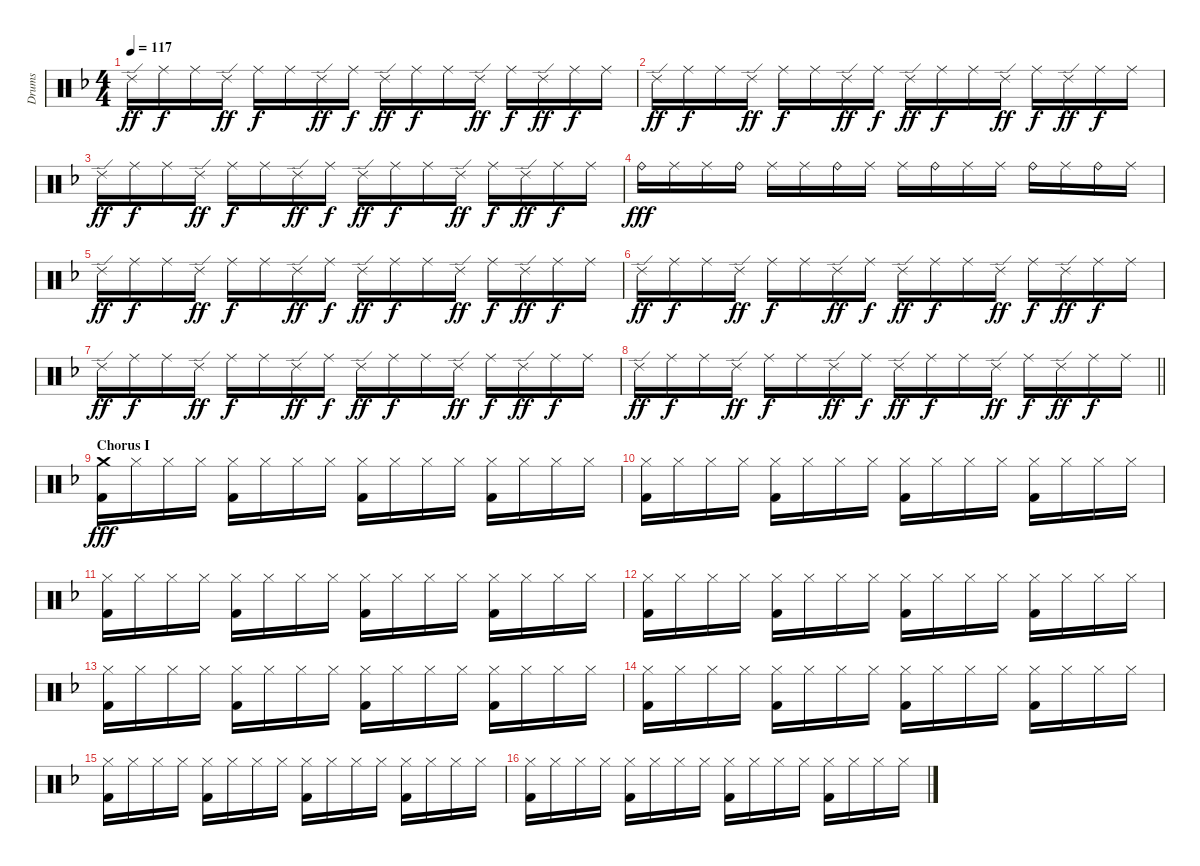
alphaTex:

\track ("Drums" "Drums") {instrument percussion}
\staff {score}
\articulation defaults
\ts (4 4)
\tempo 117
\clef neutral
\ks f "Ride (edge) 2".16{dy ff} "Ride (middle)".16{dy f} "Ride (middle)".16 "Ride (edge) 2".16{dy ff} "Ride (middle)".16{dy f} "Ride (middle)".16 "Ride (edge) 2".16{dy ff} "Ride (middle)".16{dy f} "Ride (edge) 2".16{dy ff} "Ride (middle)".16{dy f} "Ride (middle)".16 "Ride (edge) 2".16{dy ff} "Ride (middle)".16{dy f} "Ride (edge) 2".16{dy ff} "Ride (middle)".16{dy f} "Ride (middle)".16
|
"Ride (edge) 2".16{dy ff} "Ride (middle)".16{dy f} "Ride (middle)".16 "Ride (edge) 2".16{dy ff} "Ride (middle)".16{dy f} "Ride (middle)".16 "Ride (edge) 2".16{dy ff} "Ride (middle)".16{dy f} "Ride (edge) 2".16{dy ff} "Ride (middle)".16{dy f} "Ride (middle)".16 "Ride (edge) 2".16{dy ff} "Ride (middle)".16{dy f} "Ride (edge) 2".16{dy ff} "Ride (middle)".16{dy f} "Ride (middle)".16 |
"Ride (edge) 2".16{dy ff} "Ride (middle)".16{dy f} "Ride (middle)".16 "Ride (edge) 2".16{dy ff} "Ride (middle)".16{dy f} "Ride (middle)".16 "Ride (edge) 2".16{dy ff} "Ride (middle)".16{dy f} "Ride (edge) 2".16{dy ff} "Ride (middle)".16{dy f} "Ride (middle)".16 "Ride (edge) 2".16{dy ff} "Ride (middle)".16{dy f} "Ride (edge) 2".16{dy ff} "Ride (middle)".16{dy f} "Ride (middle)".16 |
"Ride (bell)".16{dy fff} "Ride (middle)".16 "Ride (middle)".16 "Ride (bell)".16 "Ride (middle)".16 "Ride (middle)".16 "Ride (bell)".16 "Ride (middle)".16 "Ride (middle)".16 "Ride (bell)".16 "Ride (middle)".16 "Ride (middle)".16 "Ride (bell)".16 "Ride (middle)".16 "Ride (bell)".16 "Ride (middle)".16 |
"Ride (edge) 2".16{dy ff} "Ride (middle)".16{dy f} "Ride (middle)".16 "Ride (edge) 2".16{dy ff} "Ride (middle)".16{dy f} "Ride (middle)".16 "Ride (edge) 2".16{dy ff} "Ride (middle)".16{dy f} "Ride (edge) 2".16{dy ff} "Ride (middle)".16{dy f} "Ride (middle)".16 "Ride (edge) 2".16{dy ff} "Ride (middle)".16{dy f} "Ride (edge) 2".16{dy ff} "Ride (middle)".16{dy f} "Ride (middle)".16 |
"Ride (edge) 2".16{dy ff} "Ride (middle)".16{dy f} "Ride (middle)".16 "Ride (edge) 2".16{dy ff} "Ride (middle)".16{dy f} "Ride (middle)".16 "Ride (edge) 2".16{dy ff} "Ride (middle)".16{dy f} "Ride (edge) 2".16{dy ff} "Ride (middle)".16{dy f} "Ride (middle)".16 "Ride (edge) 2".16{dy ff} "Ride (middle)".16{dy f} "Ride (edge) 2".16{dy ff} "Ride (middle)".16{dy f} "Ride (middle)".16 |
"Ride (edge) 2".16{dy ff} "Ride (middle)".16{dy f} "Ride (middle)".16 "Ride (edge) 2".16{dy ff} "Ride (middle)".16{dy f} "Ride (middle)".16 "Ride (edge) 2".16{dy ff} "Ride (middle)".16{dy f} "Ride (edge) 2".16{dy ff} "Ride (middle)".16{dy f} "Ride (middle)".16 "Ride (edge) 2".16{dy ff} "Ride (middle)".16{dy f} "Ride (edge) 2".16{dy ff} "Ride (middle)".16{dy f} "Ride (middle)".16 |
\barLineRight lightlight "Ride (edge) 2".16{dy ff} "Ride (middle)".16{dy f} "Ride (middle)".16 "Ride (edge) 2".16{dy ff} "Ride (middle)".16{dy f} "Ride (middle)".16 "Ride (edge) 2".16{dy ff} "Ride (middle)".16{dy f} "Ride (edge) 2".16{dy ff} "Ride (middle)".16{dy f} "Ride (middle)".16 "Ride (edge) 2".16{dy ff} "Ride (middle)".16{dy f} "Ride (edge) 2".16{dy ff} "Ride (middle)".16{dy f} "Ride (middle)".16
|
\section ("" "Chorus I")
("Crash medium (hit)" "Kick (hit) 2").16{dy fff} "Hi-Hat (closed)".16 "Hi-Hat (closed)".16 "Hi-Hat (closed)".16 ("Hi-Hat (closed)" "Kick (hit) 2").16 "Hi-Hat (closed)".16 "Hi-Hat (closed)".16 "Hi-Hat (closed)".16 ("Hi-Hat (closed)" "Kick (hit) 2").16 "Hi-Hat (closed)".16 "Hi-Hat (closed)".16 "Hi-Hat (closed)".16 ("Hi-Hat (closed)" "Kick (hit) 2").16 "Hi-Hat (closed)".16 "Hi-Hat (closed)".16 "Hi-Hat (closed)".16 |
("Hi-Hat (closed)" "Kick (hit) 2").16 "Hi-Hat (closed)".16 "Hi-Hat (closed)".16 "Hi-Hat (closed)".16 ("Hi-Hat (closed)" "Kick (hit) 2").16 "Hi-Hat (closed)".16 "Hi-Hat (closed)".16 "Hi-Hat (closed)".16 ("Hi-Hat (closed)" "Kick (hit) 2").16 "Hi-Hat (closed)".16 "Hi-Hat (closed)".16 "Hi-Hat (closed)".16 ("Hi-Hat (closed)" "Kick (hit) 2").16 "Hi-Hat (closed)".16 "Hi-Hat (closed)".16 "Hi-Hat (closed)".16 |
("Hi-Hat (closed)" "Kick (hit) 2").16 "Hi-Hat (closed)".16 "Hi-Hat (closed)".16 "Hi-Hat (closed)".16 ("Hi-Hat (closed)" "Kick (hit) 2").16 "Hi-Hat (closed)".16 "Hi-Hat (closed)".16 "Hi-Hat (closed)".16 ("Hi-Hat (closed)" "Kick (hit) 2").16 "Hi-Hat (closed)".16 "Hi-Hat (closed)".16 "Hi-Hat (closed)".16 ("Hi-Hat (closed)" "Kick (hit) 2").16 "Hi-Hat (closed)".16 "Hi-Hat (closed)".16 "Hi-Hat (closed)".16 |
("Hi-Hat (closed)" "Kick (hit) 2").16 "Hi-Hat (closed)".16 "Hi-Hat (closed)".16 "Hi-Hat (closed)".16 ("Hi-Hat (closed)" "Kick (hit) 2").16 "Hi-Hat (closed)".16 "Hi-Hat (closed)".16 "Hi-Hat (closed)".16 ("Hi-Hat (closed)" "Kick (hit) 2").16 "Hi-Hat (closed)".16 "Hi-Hat (closed)".16 "Hi-Hat (closed)".16 ("Hi-Hat (closed)" "Kick (hit) 2").16 "Hi-Hat (closed)".16 "Hi-Hat (closed)".16 "Hi-Hat (closed)".16 |
("Hi-Hat (closed)" "Kick (hit) 2").16 "Hi-Hat (closed)".16 "Hi-Hat (closed)".16 "Hi-Hat (closed)".16 ("Hi-Hat (closed)" "Kick (hit) 2").16 "Hi-Hat (closed)".16 "Hi-Hat (closed)".16 "Hi-Hat (closed)".16 ("Hi-Hat (closed)" "Kick (hit) 2").16 "Hi-Hat (closed)".16 "Hi-Hat (closed)".16 "Hi-Hat (closed)".16 ("Hi-Hat (closed)" "Kick (hit) 2").16 "Hi-Hat (closed)".16 "Hi-Hat (closed)".16 "Hi-Hat (closed)".16 |
("Hi-Hat (closed)" "Kick (hit) 2").16 "Hi-Hat (closed)".16 "Hi-Hat (closed)".16 "Hi-Hat (closed)".16 ("Hi-Hat (closed)" "Kick (hit) 2").16 "Hi-Hat (closed)".16 "Hi-Hat (closed)".16 "Hi-Hat (closed)".16 ("Hi-Hat (closed)" "Kick (hit) 2").16 "Hi-Hat (closed)".16 "Hi-Hat (closed)".16 "Hi-Hat (closed)".16 ("Hi-Hat (closed)" "Kick (hit) 2").16 "Hi-Hat (closed)".16 "Hi-Hat (closed)".16 "Hi-Hat (closed)".16 |
("Hi-Hat (closed)" "Kick (hit) 2").16 "Hi-Hat (closed)".16 "Hi-Hat (closed)".16 "Hi-Hat (closed)".16 ("Hi-Hat (closed)" "Kick (hit) 2").16 "Hi-Hat (closed)".16 "Hi-Hat (closed)".16 "Hi-Hat (closed)".16 ("Hi-Hat (closed)" "Kick (hit) 2").16 "Hi-Hat (closed)".16 "Hi-Hat (closed)".16 "Hi-Hat (closed)".16 ("Hi-Hat (closed)" "Kick (hit) 2").16 "Hi-Hat (closed)".16 "Hi-Hat (closed)".16 "Hi-Hat (closed)".16 |
("Hi-Hat (closed)" "Kick (hit) 2").16 "Hi-Hat (closed)".16 "Hi-Hat (closed)".16 "Hi-Hat (closed)".16 ("Hi-Hat (closed)" "Kick (hit) 2").16 "Hi-Hat (closed)".16 "Hi-Hat (closed)".16 "Hi-Hat (closed)".16 ("Hi-Hat (closed)" "Kick (hit) 2").16 "Hi-Hat (closed)".16 "Hi-Hat (closed)".16 "Hi-Hat (closed)".16 ("Hi-Hat (closed)" "Kick (hit) 2").16 "Hi-Hat (closed)".16 "Hi-Hat (closed)".16 "Hi-Hat (closed)".16
